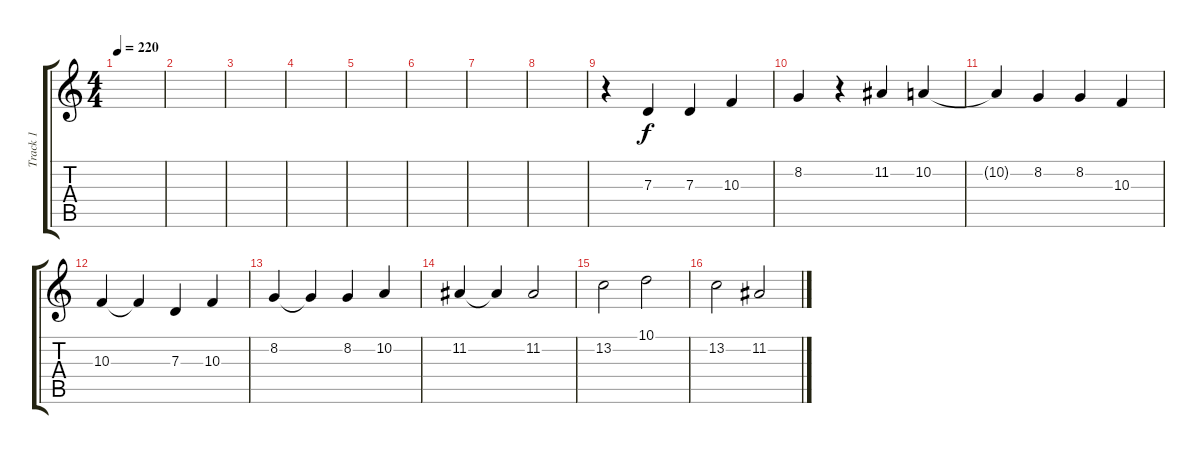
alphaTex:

\track ("Track 1" "Track 1") {instrument flute}
\staff {score tabs}
\tuning (E4 B3 G3 D3 A2 E2) {hide}
\ts (4 4)
\tempo 220
\clef g2
\ks c
|
|
|
|
|
|
|
|
r.4 7.3.4 7.3.4 10.3.4 |
8.2.4 r.4 11.2.4 10.2.4 |
10.2{t}.4 8.2.4 8.2.4 10.3.4 |
10.3.4 10.3{t}.4 7.3.4 10.3.4 |
8.2.4 8.2{t}.4 8.2.4 10.2.4 |
11.2.4 11.2{t}.4 11.2.2 |
13.2.2 10.1.2 |
13.2.2 11.2.2
